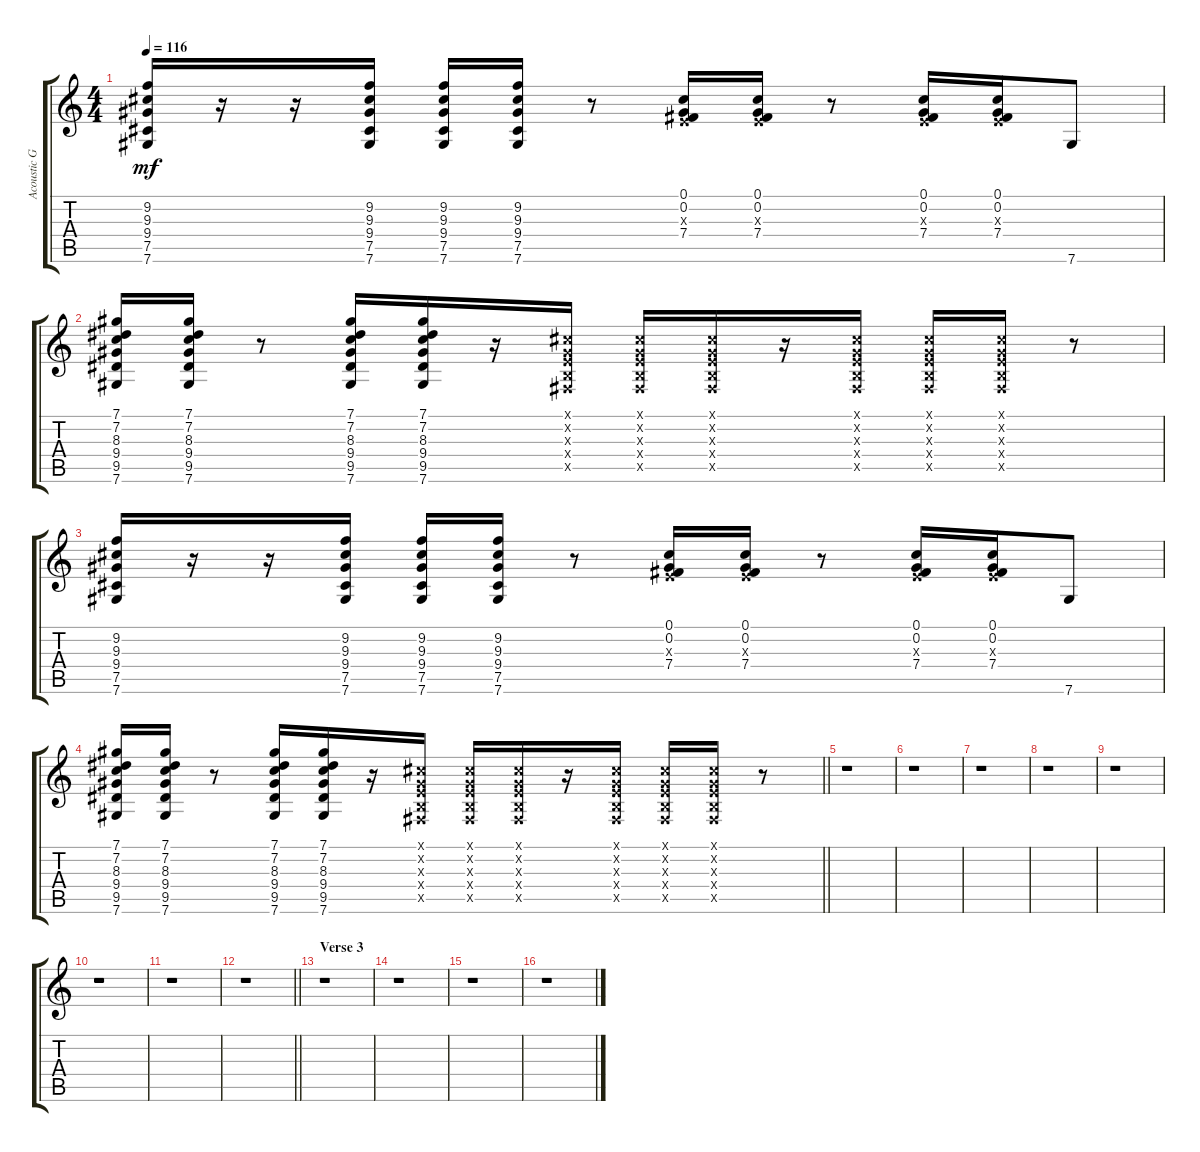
\track ("Acoustic Guitar" "Acoustic G") {instrument electricguitarclean}
\staff {score tabs}
\tuning (Db4 Ab3 E3 B2 Gb2 Db2) {hide}
\ts (4 4)
\tempo 116
\clef g2
\ks c
(9.2 9.3 9.4 7.5 7.6).16{dy mf} r.16 r.16 (9.2 9.3 9.4 7.5 7.6).16 (9.2 9.3 9.4 7.5 7.6).16 (9.2 9.3 9.4 7.5 7.6).16 r.8 (0.1 0.2 0.3{x} 7.4).16 (0.1 0.2 0.3{x} 7.4).16 r.8 (0.1 0.2 0.3{x} 7.4).16 (0.1 0.2 0.3{x} 7.4).16 7.6.8 |
(7.1 7.2 8.3 9.4 9.5 7.6).16 (7.1 7.2 8.3 9.4 9.5 7.6).16 r.8 (7.1 7.2 8.3 9.4 9.5 7.6).16 (7.1 7.2 8.3 9.4 9.5 7.6).16 r.16 (0.1{x} 0.2{x} 0.3{x} 0.4{x} 0.5{x}).16 (0.1{x} 0.2{x} 0.3{x} 0.4{x} 0.5{x}).16 (0.1{x} 0.2{x} 0.3{x} 0.4{x} 0.5{x}).16 r.16 (0.1{x} 0.2{x} 0.3{x} 0.4{x} 0.5{x}).16 (0.1{x} 0.2{x} 0.3{x} 0.4{x} 0.5{x}).16 (0.1{x} 0.2{x} 0.3{x} 0.4{x} 0.5{x}).16 r.8 |
(9.2 9.3 9.4 7.5 7.6).16 r.16 r.16 (9.2 9.3 9.4 7.5 7.6).16 (9.2 9.3 9.4 7.5 7.6).16 (9.2 9.3 9.4 7.5 7.6).16 r.8 (0.1 0.2 0.3{x} 7.4).16 (0.1 0.2 0.3{x} 7.4).16 r.8 (0.1 0.2 0.3{x} 7.4).16 (0.1 0.2 0.3{x} 7.4).16 7.6.8 |
\barLineRight lightlight
(7.1 7.2 8.3 9.4 9.5 7.6).16 (7.1 7.2 8.3 9.4 9.5 7.6).16 r.8 (7.1 7.2 8.3 9.4 9.5 7.6).16 (7.1 7.2 8.3 9.4 9.5 7.6).16 r.16 (0.1{x} 0.2{x} 0.3{x} 0.4{x} 0.5{x}).16 (0.1{x} 0.2{x} 0.3{x} 0.4{x} 0.5{x}).16 (0.1{x} 0.2{x} 0.3{x} 0.4{x} 0.5{x}).16 r.16 (0.1{x} 0.2{x} 0.3{x} 0.4{x} 0.5{x}).16 (0.1{x} 0.2{x} 0.3{x} 0.4{x} 0.5{x}).16 (0.1{x} 0.2{x} 0.3{x} 0.4{x} 0.5{x}).16 r.8 |
r.1 |
r.1 |
r.1 |
r.1 |
r.1 |
r.1 |
r.1 |
\barLineRight lightlight
r.1 |
\section ("" "Verse 3")
r.1 |
r.1 |
r.1 |
r.1
